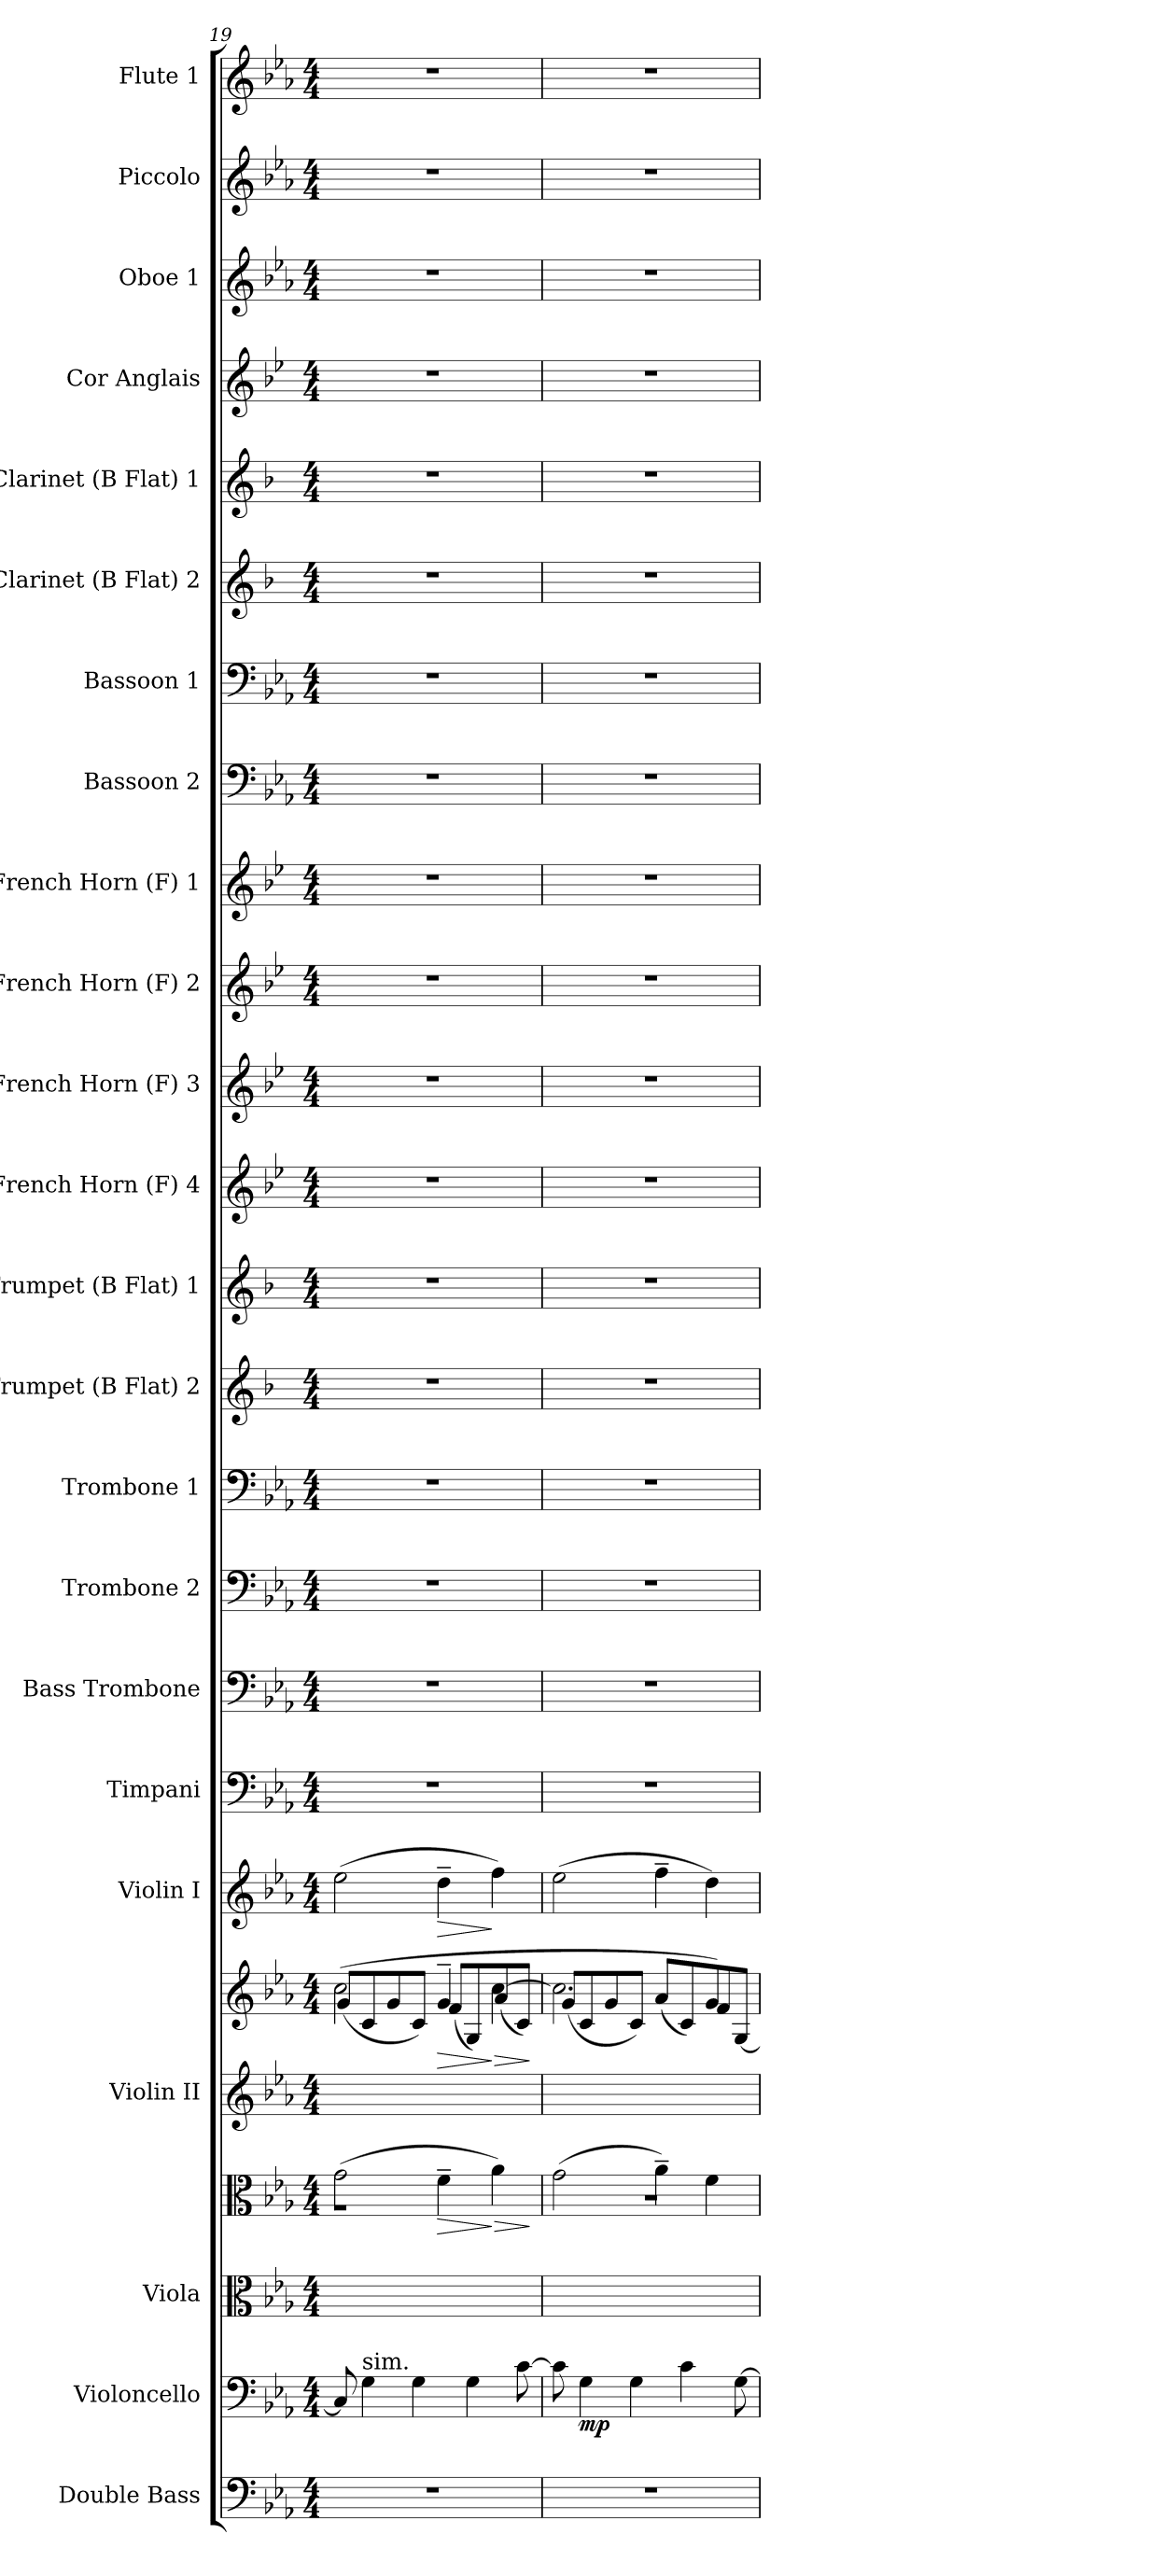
**kern	**kern	**dynam	**kern	**kern	**dynam	**kern	**kern	**dynam	**kern	**dynam	**kern	**kern	**kern	**kern	**kern	**kern	**kern	**kern	**kern	**kern	**kern	**kern	**kern	**kern	**kern	**kern	**kern	**kern
*part23	*part22	*part22	*part21	*part21	*part21	*part20	*part20	*part20	*part19	*part19	*part18	*part17	*part16	*part15	*part14	*part13	*part12	*part11	*part10	*part9	*part8	*part7	*part6	*part5	*part4	*part3	*part2	*part1
*staff25	*staff24	*staff24	*staff23	*staff22	*staff22/23	*staff21	*staff20	*staff20/21	*staff19	*staff19	*staff18	*staff17	*staff16	*staff15	*staff14	*staff13	*staff12	*staff11	*staff10	*staff9	*staff8	*staff7	*staff6	*staff5	*staff4	*staff3	*staff2	*staff1
*I"Double Bass	*I"Violoncello	*	*I"Viola	*	*	*I"Violin II	*	*	*I"Violin I	*	*I"Timpani	*I"Bass Trombone	*I"Trombone 2	*I"Trombone 1	*I"Trumpet (B Flat) 2	*I"Trumpet (B Flat) 1	*I"French Horn (F) 4	*I"French Horn (F) 3	*I"French Horn (F) 2	*I"French Horn (F) 1	*I"Bassoon 2	*I"Bassoon 1	*I"Clarinet (B Flat) 2	*I"Clarinet (B Flat) 1	*I"Cor Anglais	*I"Oboe 1	*I"Piccolo	*I"Flute 1
*I'D. B.	*I'Vc.	*	*I'Vla	*	*	*I'Vln II	*	*	*I'Vln I	*	*I'Timp.	*I'B. Tbn.	*I'Tbn. 2	*I'Tbn. 1	*I'Tpt (B Flat) 2	*I'Tpt (B Flat) 1	*I'F. Hn (F) 4	*I'F. Hn (F) 3	*I'F. Hn (F) 2	*I'F. Hn (F) 1	*I'Bsn 2	*I'Bsn 1	*I'Cl. (B Flat) 2	*I'Cl. (B Flat) 1	*I'C. A.	*I'Ob. 1	*I'Picc.	*I'Fl. 1
*clefF4	*clefF4	*	*clefC3	*clefC3	*	*clefG2	*clefG2	*	*clefG2	*	*clefF4	*clefF4	*clefF4	*clefF4	*clefG2	*clefG2	*clefG2	*clefG2	*clefG2	*clefG2	*clefF4	*clefF4	*clefG2	*clefG2	*clefG2	*clefG2	*clefG2	*clefG2
*ITrd7c12	*	*	*	*	*	*	*	*	*	*	*	*	*	*	*ITrd1c2	*ITrd1c2	*ITrd4c7	*ITrd4c7	*ITrd4c7	*ITrd4c7	*	*	*ITrd1c2	*ITrd1c2	*ITrd4c7	*	*ITrd-7c-12	*
*k[b-e-a-]	*k[b-e-a-]	*	*k[b-e-a-]	*k[b-e-a-]	*	*k[b-e-a-]	*k[b-e-a-]	*	*k[b-e-a-]	*	*k[b-e-a-]	*k[b-e-a-]	*k[b-e-a-]	*k[b-e-a-]	*k[b-e-a-]	*k[b-e-a-]	*k[b-e-a-]	*k[b-e-a-]	*k[b-e-a-]	*k[b-e-a-]	*k[b-e-a-]	*k[b-e-a-]	*k[b-e-a-]	*k[b-e-a-]	*k[b-e-a-]	*k[b-e-a-]	*k[b-e-a-]	*k[b-e-a-]
*c:	*c:	*	*c:	*c:	*	*c:	*c:	*	*c:	*	*c:	*c:	*c:	*c:	*c:	*c:	*c:	*c:	*c:	*c:	*c:	*c:	*c:	*c:	*c:	*c:	*c:	*c:
*M4/4	*M4/4	*	*M4/4	*M4/4	*	*M4/4	*M4/4	*	*M4/4	*	*M4/4	*M4/4	*M4/4	*M4/4	*M4/4	*M4/4	*M4/4	*M4/4	*M4/4	*M4/4	*M4/4	*M4/4	*M4/4	*M4/4	*M4/4	*M4/4	*M4/4	*M4/4
=19	=19	=19	=19	=19	=19	=19	=19	=19	=19	=19	=19	=19	=19	=19	=19	=19	=19	=19	=19	=19	=19	=19	=19	=19	=19	=19	=19	=19
*	*	*	*	*^	*	*	*^	*	*	*	*	*	*	*	*	*	*	*	*	*	*	*	*	*	*	*	*	*
1r	8C/]	.	1ryy	(2g\	1r	.	1ryy	(2cc\	(8g/L	.	(2ee-\	.	1r	1r	1r	1r	1r	1r	1r	1r	1r	1r	1r	1r	1r	1r	1r	1r	1r	1r
!	!LO:TX:a:t=sim.	!	!	!	!	!	!	!	!	!	!	!	!	!	!	!	!	!	!	!	!	!	!	!	!	!	!	!	!	!
.	4G\	.	.	.	.	.	.	.	8c/	.	.	.	.	.	.	.	.	.	.	.	.	.	.	.	.	.	.	.	.	.
.	.	.	.	.	.	.	.	.	8g/	.	.	.	.	.	.	.	.	.	.	.	.	.	.	.	.	.	.	.	.	.
.	4G\	.	.	.	.	.	.	.	8c/J)	.	.	.	.	.	.	.	.	.	.	.	.	.	.	.	.	.	.	.	.	.
!	!	!	!	!	!	!LO:HP:b	!	!	!	!LO:HP:b	!	!LO:HP:b	!	!	!	!	!	!	!	!	!	!	!	!	!	!	!	!	!	!
.	.	.	.	4f~>\	.	>	.	4g~</	(8f/L	>	4dd~>\	>	.	.	.	.	.	.	.	.	.	.	.	.	.	.	.	.	.	.
.	4G\	.	.	.	.	.	.	.	8G/)	.	.	.	.	.	.	.	.	.	.	.	.	.	.	.	.	.	.	.	.	.
!	!	!	!	!	!	!LO:HP:n=1:b	!	!	!	!LO:HP:n=1:b	!	!	!	!	!	!	!	!	!	!	!	!	!	!	!	!	!	!	!	!
.	.	.	.	4a-\)	.	] >	.	[>4cc\	(8a-/	] >	4ff\)	]	.	.	.	.	.	.	.	.	.	.	.	.	.	.	.	.	.	.
.	[>8c\	.	.	.	.	.	.	.	8c/J)	.	.	.	.	.	.	.	.	.	.	.	.	.	.	.	.	.	.	.	.	.
*	*	*	*	*v	*v	*	*	*v	*v	*	*	*	*	*	*	*	*	*	*	*	*	*	*	*	*	*	*	*	*	*
.	.	.	.	.	]	.	.	]	.	.	.	.	.	.	.	.	.	.	.	.	.	.	.	.	.	.	.	.
=20	=20	=20	=20	=20	=20	=20	=20	=20	=20	=20	=20	=20	=20	=20	=20	=20	=20	=20	=20	=20	=20	=20	=20	=20	=20	=20	=20	=20
*	*	*	*	*^	*	*	*^	*	*	*	*	*	*	*	*	*	*	*	*	*	*	*	*	*	*	*	*	*
1r	8c\]	.	1ryy	(2g\	1r	.	1ryy	2.cc\]	(8g/L	.	(2ee-\	.	1r	1r	1r	1r	1r	1r	1r	1r	1r	1r	1r	1r	1r	1r	1r	1r	1r	1r
!	!	!LO:DY:b	!	!	!	!	!	!	!	!	!	!	!	!	!	!	!	!	!	!	!	!	!	!	!	!	!	!	!	!
.	4G\	mp	.	.	.	.	.	.	8c/	.	.	.	.	.	.	.	.	.	.	.	.	.	.	.	.	.	.	.	.	.
.	.	.	.	.	.	.	.	.	8g/	.	.	.	.	.	.	.	.	.	.	.	.	.	.	.	.	.	.	.	.	.
.	4G\	.	.	.	.	.	.	.	8c/J)	.	.	.	.	.	.	.	.	.	.	.	.	.	.	.	.	.	.	.	.	.
.	.	.	.	4a-~>\)	.	.	.	.	(8a-/L	.	4ff~>\	.	.	.	.	.	.	.	.	.	.	.	.	.	.	.	.	.	.	.
.	4c\	.	.	.	.	.	.	.	8c/)	.	.	.	.	.	.	.	.	.	.	.	.	.	.	.	.	.	.	.	.	.
.	.	.	.	4f\	.	.	.	4g/)	8f/	.	4dd\)	.	.	.	.	.	.	.	.	.	.	.	.	.	.	.	.	.	.	.
.	[>8G\	.	.	.	.	.	.	.	[8G/J	.	.	.	.	.	.	.	.	.	.	.	.	.	.	.	.	.	.	.	.	.
*	*	*	*	*v	*v	*	*	*v	*v	*	*	*	*	*	*	*	*	*	*	*	*	*	*	*	*	*	*	*	*	*
=	=	=	=	=	=	=	=	=	=	=	=	=	=	=	=	=	=	=	=	=	=	=	=	=	=	=	=	=
*-	*-	*-	*-	*-	*-	*-	*-	*-	*-	*-	*-	*-	*-	*-	*-	*-	*-	*-	*-	*-	*-	*-	*-	*-	*-	*-	*-	*-
